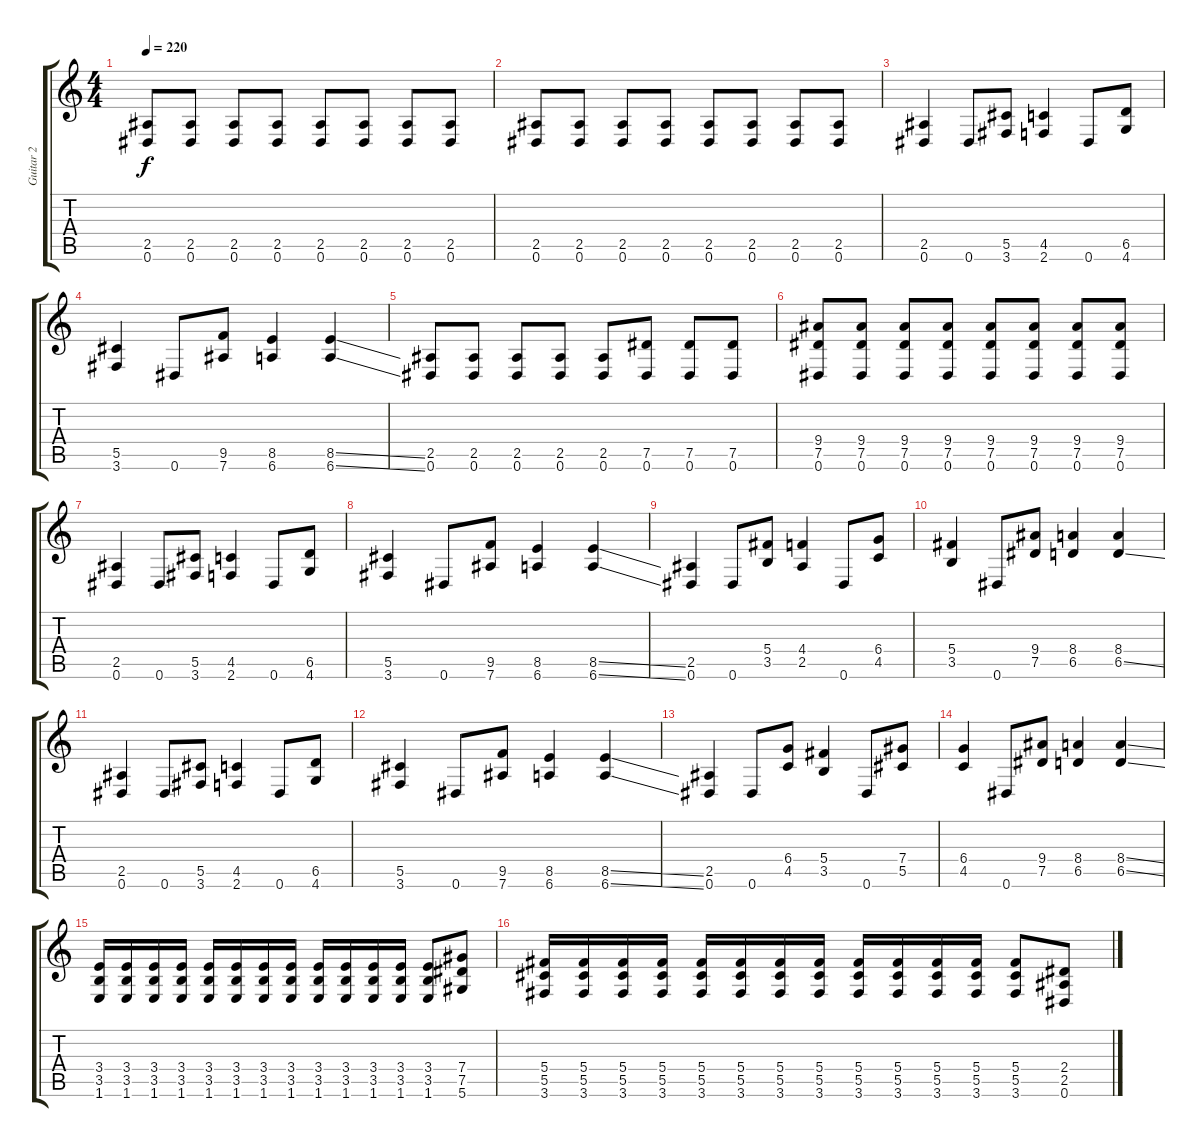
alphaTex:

\track ("Guitar 2" "Guitar 2") {instrument distortionguitar}
\staff {score tabs}
\tuning (Eb4 Bb3 Gb3 Db3 Ab2 Eb2) {hide}
\ts (4 4)
\tempo 220
\clef g2
\ks c
(2.5 0.6).8{dy f} (2.5 0.6).8 (2.5 0.6).8 (2.5 0.6).8 (2.5 0.6).8 (2.5 0.6).8 (2.5 0.6).8 (2.5 0.6).8 |
(2.5 0.6).8 (2.5 0.6).8 (2.5 0.6).8 (2.5 0.6).8 (2.5 0.6).8 (2.5 0.6).8 (2.5 0.6).8 (2.5 0.6).8 |
(2.5 0.6).4 0.6.8 (5.5 3.6).8 (4.5 2.6).4 0.6.8 (6.5 4.6).8 |
(5.5 3.6).4 0.6.8 (9.5 7.6).8 (8.5 6.6).4 (8.5{ss} 6.6{ss}).4 |
(2.5 0.6).8 (2.5 0.6).8 (2.5 0.6).8 (2.5 0.6).8 (2.5 0.6).8 (7.5 0.6).8 (7.5 0.6).8 (7.5 0.6).8 |
(9.4 7.5 0.6).8 (9.4 7.5 0.6).8 (9.4 7.5 0.6).8 (9.4 7.5 0.6).8 (9.4 7.5 0.6).8 (9.4 7.5 0.6).8 (9.4 7.5 0.6).8 (9.4 7.5 0.6).8 |
(2.5 0.6).4 0.6.8 (5.5 3.6).8 (4.5 2.6).4 0.6.8 (6.5 4.6).8 |
(5.5 3.6).4 0.6.8 (9.5 7.6).8 (8.5 6.6).4 (8.5{ss} 6.6{ss}).4 |
(2.5 0.6).4 0.6.8 (5.4 3.5).8 (4.4 2.5).4 0.6.8 (6.4 4.5).8 |
(5.4 3.5).4 0.6.8 (9.4 7.5).8 (8.4 6.5).4 (8.4 6.5{ss}).4 |
(2.5 0.6).4 0.6.8 (5.5 3.6).8 (4.5 2.6).4 0.6.8 (6.5 4.6).8 |
(5.5 3.6).4 0.6.8 (9.5 7.6).8 (8.5 6.6).4 (8.5{ss} 6.6{ss}).4 |
(2.5 0.6).4 0.6.8 (6.4 4.5).8 (5.4 3.5).4 0.6.8 (7.4 5.5).8 |
(6.4 4.5).4 0.6.8 (9.4 7.5).8 (8.4 6.5).4 (8.4{ss} 6.5{ss}).4 |
(3.4 3.5 1.6).16 (3.4 3.5 1.6).16 (3.4 3.5 1.6).16 (3.4 3.5 1.6).16 (3.4 3.5 1.6).16 (3.4 3.5 1.6).16 (3.4 3.5 1.6).16 (3.4 3.5 1.6).16 (3.4 3.5 1.6).16 (3.4 3.5 1.6).16 (3.4 3.5 1.6).16 (3.4 3.5 1.6).16 (3.4 3.5 1.6).8 (7.4 7.5 5.6).8 |
(5.4 5.5 3.6).16 (5.4 5.5 3.6).16 (5.4 5.5 3.6).16 (5.4 5.5 3.6).16 (5.4 5.5 3.6).16 (5.4 5.5 3.6).16 (5.4 5.5 3.6).16 (5.4 5.5 3.6).16 (5.4 5.5 3.6).16 (5.4 5.5 3.6).16 (5.4 5.5 3.6).16 (5.4 5.5 3.6).16 (5.4 5.5 3.6).8 (2.4 2.5 0.6).8
